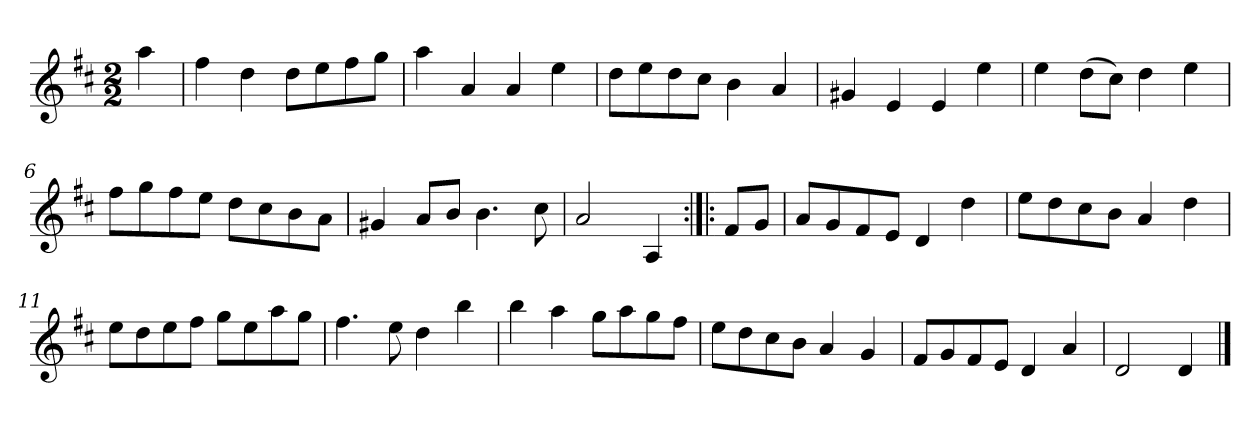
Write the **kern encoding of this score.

**kern
*part1
*staff1
*clefG2
*k[f#c#]
*D:
*M2/2
*MM120
=
4aa
=1
4ff#
4dd
8dd\L
8ee\
8ff#\
8gg\J
=2
4aa
4a
4a
4ee
=3
8dd\L
8ee\
8dd\
8cc#\J
4b
4a
=4
4g#X
4e
4e
4ee
=5
4ee
(8dd\L
8cc#\J)
4dd
4ee
=6
8ff#\L
8gg\
8ff#\
8ee\J
8dd\L
8cc#\
8b\
8a\J
=7
4g#X
8a/L
8b/J
4.b
8cc#
=8
2a
4A
=:|!|:
8f#/L
8g/J
=9
8a/L
8g/
8f#/
8e/J
4d
4dd
=10
8ee\L
8dd\
8cc#\
8b\J
4a
4dd
=11
8ee\L
8dd\
8ee\
8ff#\J
8gg\L
8ee\
8aa\
8gg\J
=12
4.ff#
8ee
4dd
4bb
=13
4bb
4aa
8gg\L
8aa\
8gg\
8ff#\J
=14
8ee\L
8dd\
8cc#\
8b\J
4a
4g
=15
8f#/L
8g/
8f#/
8e/J
4d
4a
=16
2d
4d
==
*-
